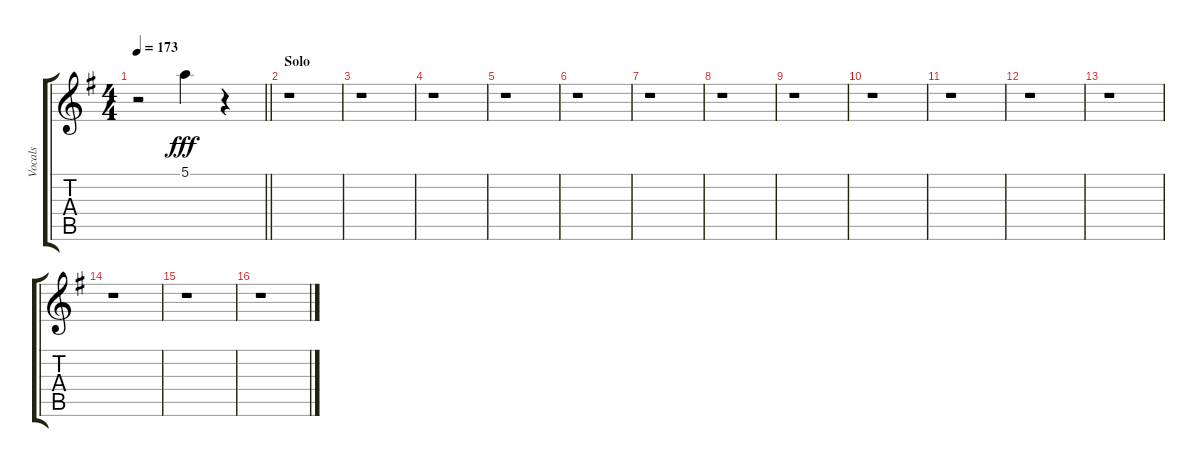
\track ("Vocals" "Vocals") {instrument overdrivenguitar}
\staff {score tabs}
\tuning (E4 B3 G3 D3 A2 E2) {hide}
\ts (4 4)
\tempo 173
\clef g2
\barLineRight lightlight
\ks g
r.2{dy f} 5.1.4{dy fff} r.4 |
\section ("" "Solo")
r.1 |
r.1 |
r.1 |
r.1 |
r.1 |
r.1 |
r.1 |
r.1 |
r.1 |
r.1 |
r.1 |
r.1 |
r.1 |
r.1 |
r.1
